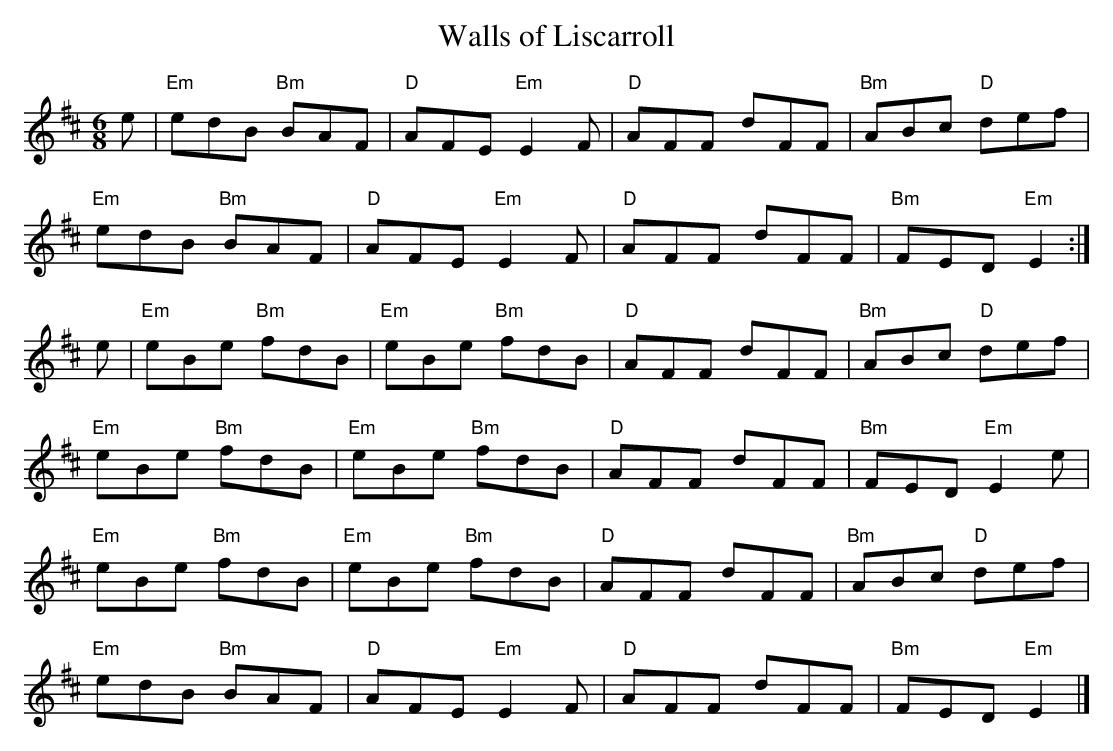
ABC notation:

X:1
T:Walls of Liscarroll
M:6/8
L:1/8
K:D major
e | "Em"edB "Bm"BAF | "D"AFE "Em"E2 F | "D"AFF dFF | "Bm"ABc "D"def |
"Em"edB "Bm"BAF | "D"AFE "Em"E2 F | "D"AFF dFF | "Bm"FED "Em"E2 :|
e | "Em"eBe "Bm"fdB | "Em"eBe "Bm"fdB | "D"AFF dFF | "Bm"ABc "D"def |
"Em"eBe "Bm"fdB | "Em"eBe "Bm"fdB | "D"AFF dFF | "Bm"FED "Em"E2 e |
"Em"eBe "Bm"fdB | "Em"eBe "Bm"fdB | "D"AFF dFF | "Bm"ABc "D"def |
"Em"edB "Bm"BAF | "D"AFE "Em"E2 F | "D"AFF dFF | "Bm"FED "Em"E2 |]
